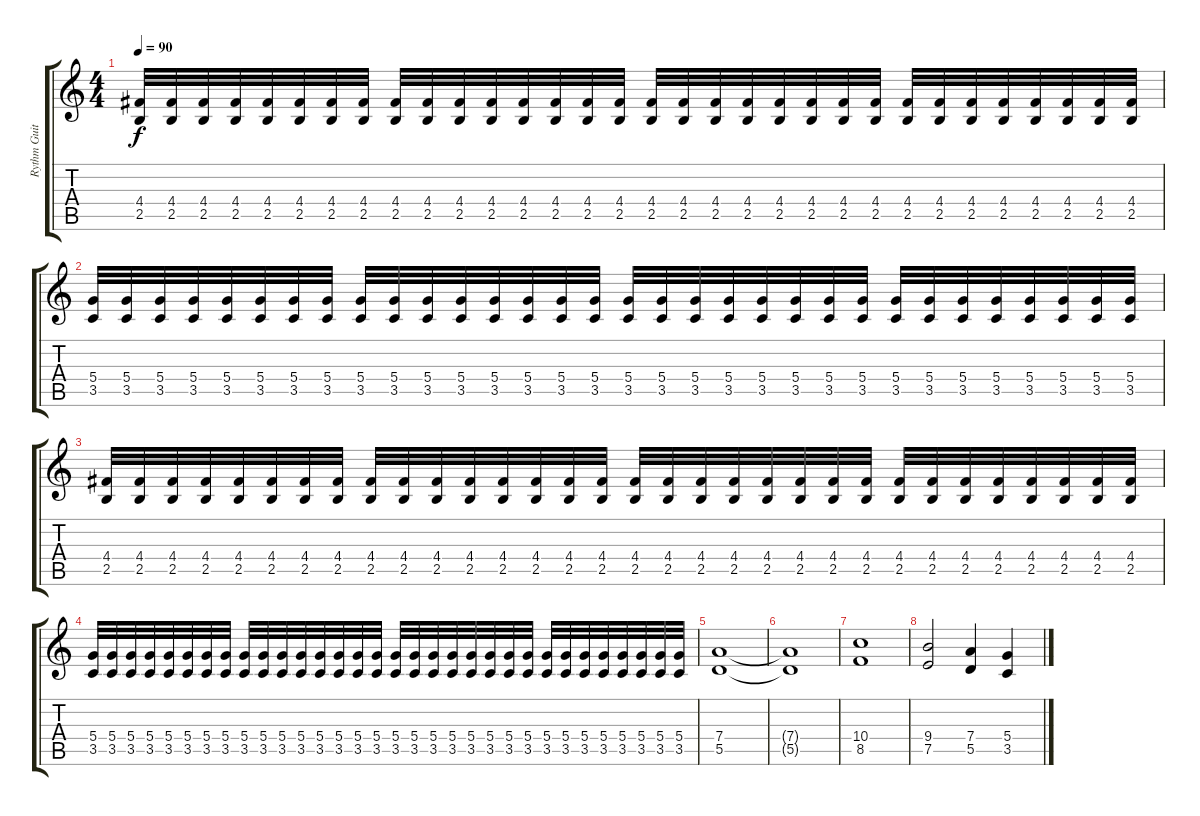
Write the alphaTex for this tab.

\track ("Rythm Guitar" "Rythm Guit") {instrument distortionguitar}
\staff {score tabs}
\tuning (E4 B3 G3 D3 A2 E2) {hide}
\ts (4 4)
\tempo 90
\clef g2
\ks c
(4.4 2.5).32{dy f} (4.4 2.5).32 (4.4 2.5).32 (4.4 2.5).32 (4.4 2.5).32 (4.4 2.5).32 (4.4 2.5).32 (4.4 2.5).32 (4.4 2.5).32 (4.4 2.5).32 (4.4 2.5).32 (4.4 2.5).32 (4.4 2.5).32 (4.4 2.5).32 (4.4 2.5).32 (4.4 2.5).32 (4.4 2.5).32 (4.4 2.5).32 (4.4 2.5).32 (4.4 2.5).32 (4.4 2.5).32 (4.4 2.5).32 (4.4 2.5).32 (4.4 2.5).32 (4.4 2.5).32 (4.4 2.5).32 (4.4 2.5).32 (4.4 2.5).32 (4.4 2.5).32 (4.4 2.5).32 (4.4 2.5).32 (4.4 2.5).32 |
(5.4 3.5).32 (5.4 3.5).32 (5.4 3.5).32 (5.4 3.5).32 (5.4 3.5).32 (5.4 3.5).32 (5.4 3.5).32 (5.4 3.5).32 (5.4 3.5).32 (5.4 3.5).32 (5.4 3.5).32 (5.4 3.5).32 (5.4 3.5).32 (5.4 3.5).32 (5.4 3.5).32 (5.4 3.5).32 (5.4 3.5).32 (5.4 3.5).32 (5.4 3.5).32 (5.4 3.5).32 (5.4 3.5).32 (5.4 3.5).32 (5.4 3.5).32 (5.4 3.5).32 (5.4 3.5).32 (5.4 3.5).32 (5.4 3.5).32 (5.4 3.5).32 (5.4 3.5).32 (5.4 3.5).32 (5.4 3.5).32 (5.4 3.5).32 |
(4.4 2.5).32 (4.4 2.5).32 (4.4 2.5).32 (4.4 2.5).32 (4.4 2.5).32 (4.4 2.5).32 (4.4 2.5).32 (4.4 2.5).32 (4.4 2.5).32 (4.4 2.5).32 (4.4 2.5).32 (4.4 2.5).32 (4.4 2.5).32 (4.4 2.5).32 (4.4 2.5).32 (4.4 2.5).32 (4.4 2.5).32 (4.4 2.5).32 (4.4 2.5).32 (4.4 2.5).32 (4.4 2.5).32 (4.4 2.5).32 (4.4 2.5).32 (4.4 2.5).32 (4.4 2.5).32 (4.4 2.5).32 (4.4 2.5).32 (4.4 2.5).32 (4.4 2.5).32 (4.4 2.5).32 (4.4 2.5).32 (4.4 2.5).32 |
(5.4 3.5).32 (5.4 3.5).32 (5.4 3.5).32 (5.4 3.5).32 (5.4 3.5).32 (5.4 3.5).32 (5.4 3.5).32 (5.4 3.5).32 (5.4 3.5).32 (5.4 3.5).32 (5.4 3.5).32 (5.4 3.5).32 (5.4 3.5).32 (5.4 3.5).32 (5.4 3.5).32 (5.4 3.5).32 (5.4 3.5).32 (5.4 3.5).32 (5.4 3.5).32 (5.4 3.5).32 (5.4 3.5).32 (5.4 3.5).32 (5.4 3.5).32 (5.4 3.5).32 (5.4 3.5).32 (5.4 3.5).32 (5.4 3.5).32 (5.4 3.5).32 (5.4 3.5).32 (5.4 3.5).32 (5.4 3.5).32 (5.4 3.5).32 |
(7.4 5.5).1 |
(7.4{t} 5.5{t}).1 |
(10.4 8.5).1 |
(9.4 7.5).2 (7.4 5.5).4 (5.4 3.5).4
